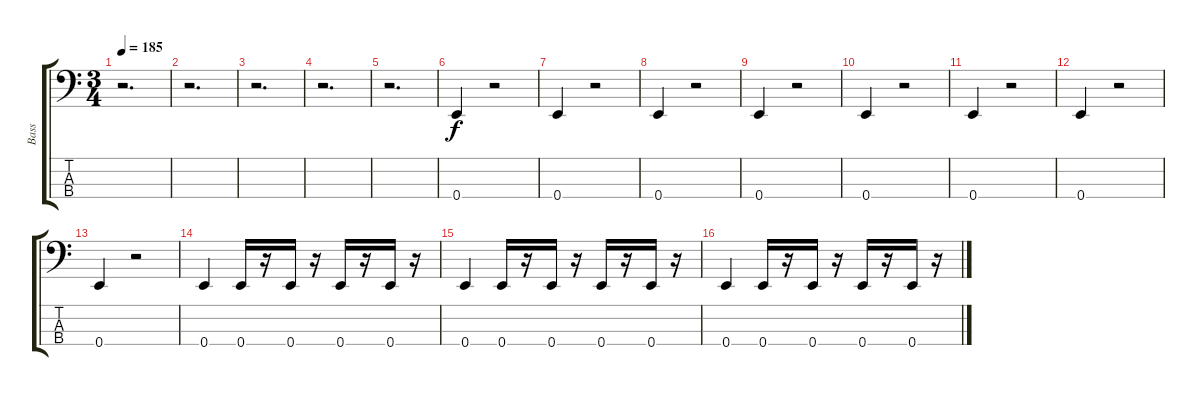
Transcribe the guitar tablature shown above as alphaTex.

\track ("Bass" "Bass") {instrument electricbassfinger}
\staff {score tabs}
\tuning (G2 D2 A1 E1) {hide}
\ts (3 4)
\tempo 185
\clef f4
\ks c
r.2{d dy f} |
r.2{d} |
r.2{d} |
r.2{d} |
r.2{d} |
0.4.4 r.2 |
0.4.4 r.2 |
0.4.4 r.2 |
0.4.4 r.2 |
0.4.4 r.2 |
0.4.4 r.2 |
0.4.4 r.2 |
0.4.4 r.2 |
0.4.4 0.4.16 r.16 0.4.16 r.16 0.4.16 r.16 0.4.16 r.16 |
0.4.4 0.4.16 r.16 0.4.16 r.16 0.4.16 r.16 0.4.16 r.16 |
0.4.4 0.4.16 r.16 0.4.16 r.16 0.4.16 r.16 0.4.16 r.16
